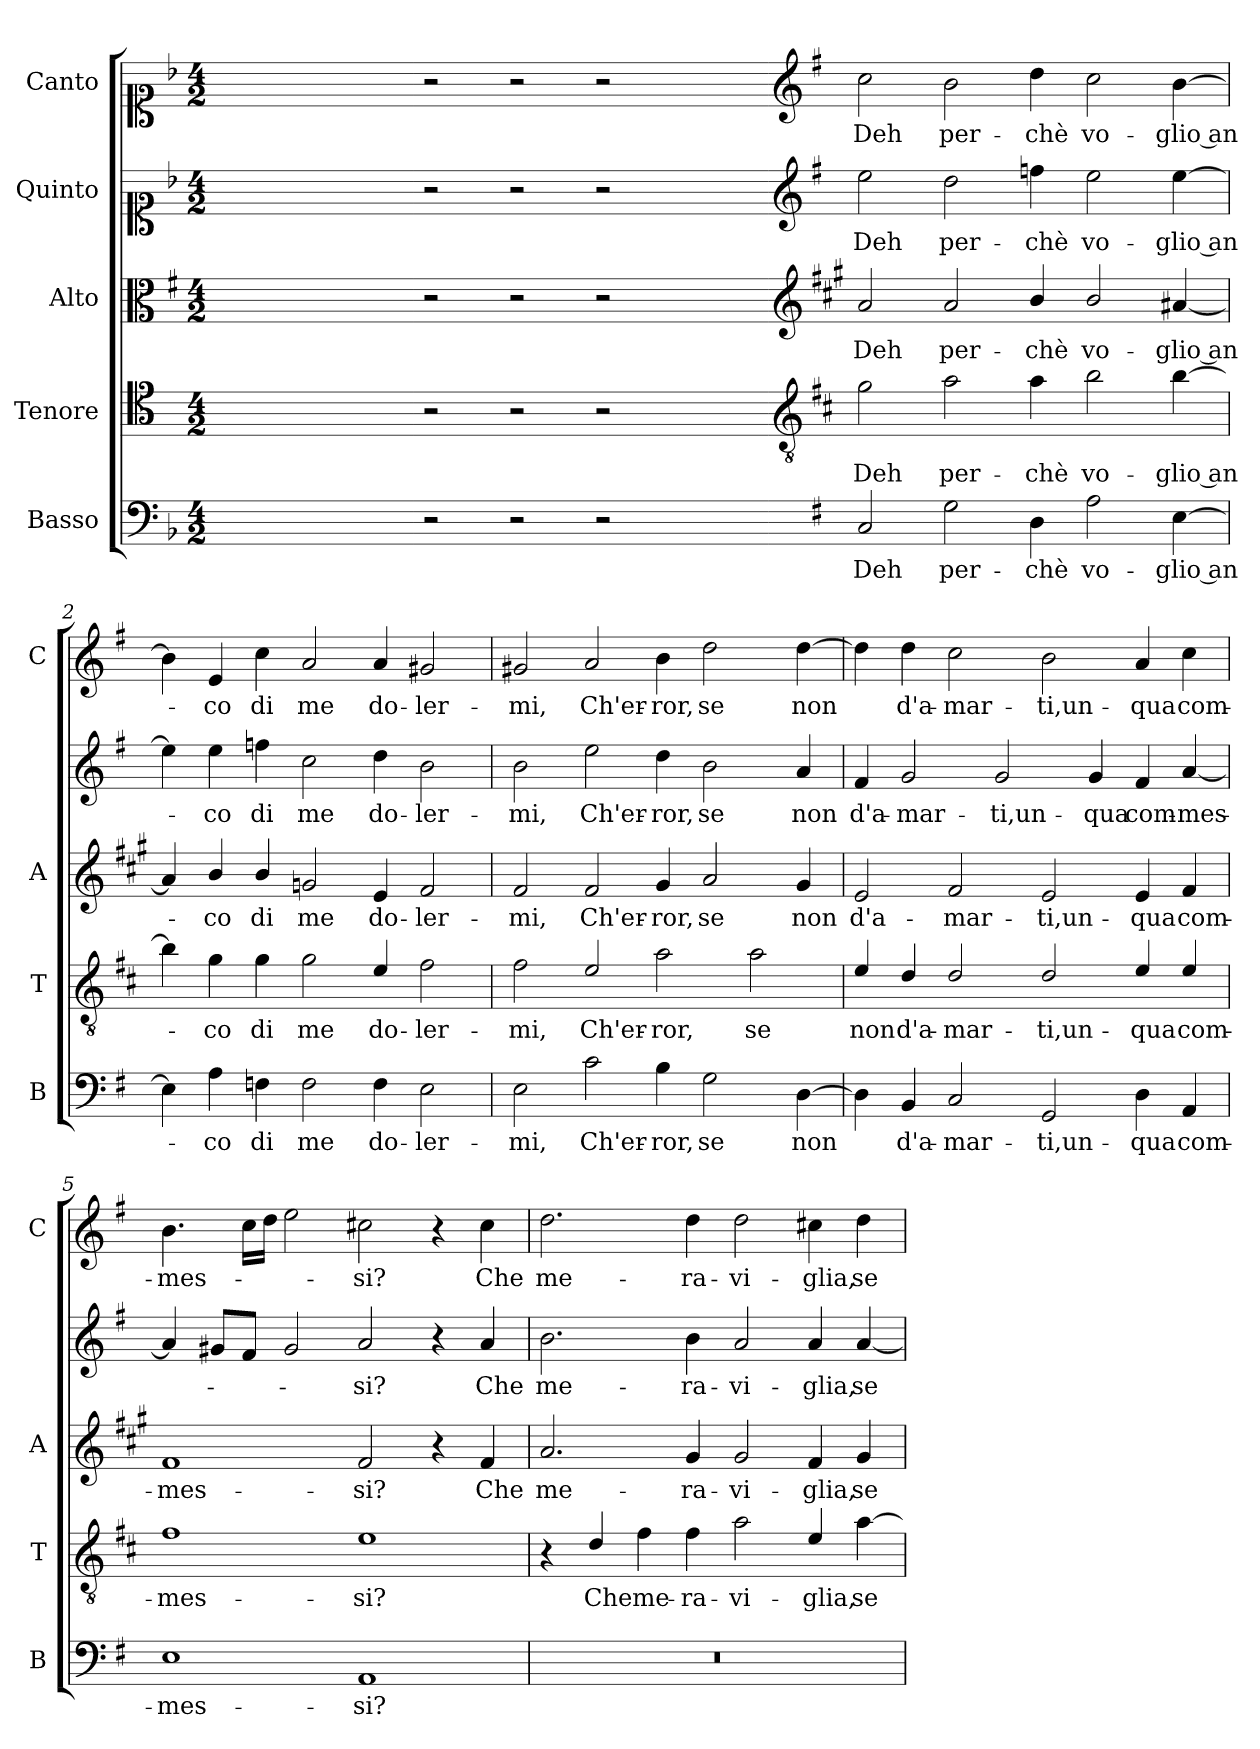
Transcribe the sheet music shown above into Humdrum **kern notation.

**kern	**text	**kern	**text	**kern	**text	**kern	**text	**kern	**text
*part5	*part5	*part4	*part4	*part3	*part3	*part2	*part2	*part1	*part1
*staff5	*staff5	*staff4	*staff4	*staff3	*staff3	*staff2	*staff2	*staff1	*staff1
*I"Basso	*	*I"Tenore	*	*I"Alto	*	*I"Quinto	*	*I"Canto	*
*I'B	*	*I'T	*	*I'A	*	*	*	*I'C	*
*clefF4	*	*clefC4	*	*clefC3	*	*clefC1	*	*clefC1	*
*	*	*ITrd4c7	*	*ITrd1c2	*	*	*	*	*
*k[b-]	*	*k[b-]	*	*k[b-]	*	*k[b-]	*	*k[b-]	*
*F:	*	*F:	*	*F:	*	*F:	*	*F:	*
*M4/2	*	*M4/2	*	*M4/2	*	*M4/2	*	*M4/2	*
=	=	=	=	=	=	=	=	=	=
0ryy	.	0ryy	.	0ryy	.	0ryy	.	0ryy	.
=1X-	=1X-	=1X-	=1X-	=1X-	=1X-	=1X-	=1X-	=1X-	=1X-
2r	.	2r	.	2r	.	2r	.	2r	.
2r	.	2r	.	2r	.	2r	.	2r	.
2r	.	2r	.	2r	.	2r	.	2r	.
2ryy	.	2ryy	.	2ryy	.	2ryy	.	2ryy	.
=1-	=1-	=1-	=1-	=1-	=1-	=1-	=1-	=1-	=1-
*	*	*clefGv2	*	*clefG2	*	*clefG2	*	*clefG2	*
*k[f#]	*	*k[f#]	*	*k[f#]	*	*k[f#]	*	*k[f#]	*
*G:	*	*G:	*	*G:	*	*G:	*	*G:	*
!	!LO:LY:b	!	!LO:LY:b	!	!LO:LY:b	!	!LO:LY:b	!	!LO:LY:b
2C/	Deh	2c\	Deh	2g/	Deh	2ee\	Deh	2cc\	Deh
!	!LO:LY:b	!	!LO:LY:b	!	!LO:LY:b	!	!LO:LY:b	!	!LO:LY:b
2G\	per-	2d\	per-	2g/	per-	2dd\	per-	2b\	per-
!	!LO:LY:b	!	!LO:LY:b	!	!LO:LY:b	!	!LO:LY:b	!	!LO:LY:b
4D\	-chè	4d\	-chè	4a/	-chè	4ffn\	-chè	4dd\	-chè
!	!LO:LY:b	!	!LO:LY:b	!	!LO:LY:b	!	!LO:LY:b	!	!LO:LY:b
2A\	vo-	2e\	vo-	2a/	vo-	2ee\	vo-	2cc\	vo-
!	!LO:LY:b	!	!LO:LY:b	!	!LO:LY:b	!	!LO:LY:b	!	!LO:LY:b
[4E\	-glio an-	[4e\	-glio an-	[4g#X/	-glio an-	[4ee\	-glio an-	[4b\	-glio an-
=2	=2	=2	=2	=2	=2	=2	=2	=2	=2
4E\]	.	4e\]	.	4g#/]	.	4ee\]	.	4b\]	.
!	!LO:LY:b	!	!LO:LY:b	!	!LO:LY:b	!	!LO:LY:b	!	!LO:LY:b
4A\	-co	4c\	-co	4a/	-co	4ee\	-co	4e/	-co
!	!LO:LY:b	!	!LO:LY:b	!	!LO:LY:b	!	!LO:LY:b	!	!LO:LY:b
4Fn\	di	4c\	di	4a/	di	4ffn\	di	4cc\	di
!	!LO:LY:b	!	!LO:LY:b	!	!LO:LY:b	!	!LO:LY:b	!	!LO:LY:b
2F\	me	2c\	me	2fn/	me	2cc\	me	2a/	me
!	!LO:LY:b	!	!LO:LY:b	!	!LO:LY:b	!	!LO:LY:b	!	!LO:LY:b
4F\	do-	4A/	do-	4d/	do-	4dd\	do-	4a/	do-
!	!LO:LY:b	!	!LO:LY:b	!	!LO:LY:b	!	!LO:LY:b	!	!LO:LY:b
2E\	-ler-	2B\	-ler-	2e/	-ler-	2b\	-ler-	2g#X/	-ler-
=3	=3	=3	=3	=3	=3	=3	=3	=3	=3
!	!LO:LY:b	!	!LO:LY:b	!	!LO:LY:b	!	!LO:LY:b	!	!LO:LY:b
2E\	-mi,	2B\	-mi,	2e/	-mi,	2b\	-mi,	2g#X/	-mi,
!	!LO:LY:b	!	!LO:LY:b	!	!LO:LY:b	!	!LO:LY:b	!	!LO:LY:b
2c\	Ch'er-	2A/	Ch'er-	2e/	Ch'er-	2ee\	Ch'er-	2a/	Ch'er-
!	!LO:LY:b	!	!LO:LY:b	!	!LO:LY:b	!	!LO:LY:b	!	!LO:LY:b
4B\	-ror,	2d\	-ror,	4f#/	-ror,	4dd\	-ror,	4b\	-ror,
!	!LO:LY:b	!	!	!	!LO:LY:b	!	!LO:LY:b	!	!LO:LY:b
2G\	se	.	.	2g/	se	2b\	se	2dd\	se
!	!	!	!LO:LY:b	!	!	!	!	!	!
.	.	2d\	se	.	.	.	.	.	.
!	!LO:LY:b	!	!	!	!LO:LY:b	!	!LO:LY:b	!	!LO:LY:b
[4D\	non	.	.	4f#/	non	4a/	non	[4dd\	non
!!LO:LB:g=z
=4	=4	=4	=4	=4	=4	=4	=4	=4	=4
!	!	!	!LO:LY:b	!	!LO:LY:b	!	!LO:LY:b	!	!
4D\]	.	4A/	non	2d/	d'a-	4f#/	d'a-	4dd\]	.
!	!LO:LY:b	!	!LO:LY:b	!	!	!	!LO:LY:b	!	!LO:LY:b
4BB/	d'a-	4G/	d'a-	.	.	2g/	-mar-	4dd\	d'a-
!	!LO:LY:b	!	!LO:LY:b	!	!LO:LY:b	!	!	!	!LO:LY:b
2C/	-mar-	2G/	-mar-	2e/	-mar-	.	.	2cc\	-mar-
!	!	!	!	!	!	!	!LO:LY:b	!	!
.	.	.	.	.	.	2g/	-ti,un-	.	.
!	!LO:LY:b	!	!LO:LY:b	!	!LO:LY:b	!	!	!	!LO:LY:b
2GG/	-ti,un-	2G/	-ti,un-	2d/	-ti,un-	.	.	2b\	-ti,un-
!	!	!	!	!	!	!	!LO:LY:b	!	!
.	.	.	.	.	.	4g/	-qua	.	.
!	!LO:LY:b	!	!LO:LY:b	!	!LO:LY:b	!	!LO:LY:b	!	!LO:LY:b
4D\	-qua	4A/	-qua	4d/	-qua	4f#/	com-	4a/	-qua
!	!LO:LY:b	!	!LO:LY:b	!	!LO:LY:b	!	!LO:LY:b	!	!LO:LY:b
4AA/	com-	4A/	com-	4e/	com-	[4a/	-mes-	4cc\	com-
=5	=5	=5	=5	=5	=5	=5	=5	=5	=5
!	!LO:LY:b	!	!LO:LY:b	!	!LO:LY:b	!	!	!	!LO:LY:b
1E	-mes-	1B	-mes-	1e	-mes-	4a/]	.	4.b\	-mes-
.	.	.	.	.	.	8g#X/L	.	.	.
.	.	.	.	.	.	8f#/J	.	16cc\LL	.
.	.	.	.	.	.	.	.	16dd\JJ	.
.	.	.	.	.	.	2g#/	.	2ee\	.
!	!LO:LY:b	!	!LO:LY:b	!	!LO:LY:b	!	!LO:LY:b	!	!LO:LY:b
1AA	-si?	1A	-si?	2e/	-si?	2a/	-si?	2cc#X\	-si?
.	.	.	.	4r	.	4r	.	4r	.
!	!	!	!	!	!LO:LY:b	!	!LO:LY:b	!	!LO:LY:b
.	.	.	.	4e/	Che	4a/	Che	4cc#\	Che
=6	=6	=6	=6	=6	=6	=6	=6	=6	=6
!	!	!	!	!	!LO:LY:b	!	!LO:LY:b	!	!LO:LY:b
0r	.	4r	.	2.g/	me-	2.b\	me-	2.dd\	me-
!	!	!	!LO:LY:b	!	!	!	!	!	!
.	.	4G/	Che	.	.	.	.	.	.
!	!	!	!LO:LY:b	!	!	!	!	!	!
.	.	4B\	me-	.	.	.	.	.	.
!	!	!	!LO:LY:b	!	!LO:LY:b	!	!LO:LY:b	!	!LO:LY:b
.	.	4B\	-ra-	4f#/	-ra-	4b\	-ra-	4dd\	-ra-
!	!	!	!LO:LY:b	!	!LO:LY:b	!	!LO:LY:b	!	!LO:LY:b
.	.	2d\	-vi-	2f#/	-vi-	2a/	-vi-	2dd\	-vi-
!	!	!	!LO:LY:b	!	!LO:LY:b	!	!LO:LY:b	!	!LO:LY:b
.	.	4A/	-glia,	4e/	-glia,	4a/	-glia,	4cc#X\	-glia,
!	!	!	!LO:LY:b	!	!LO:LY:b	!	!LO:LY:b	!	!LO:LY:b
.	.	[4d\	se	4f#/	se	[4a/	se	4dd\	se
=	=	=	=	=	=	=	=	=	=
*-	*-	*-	*-	*-	*-	*-	*-	*-	*-
